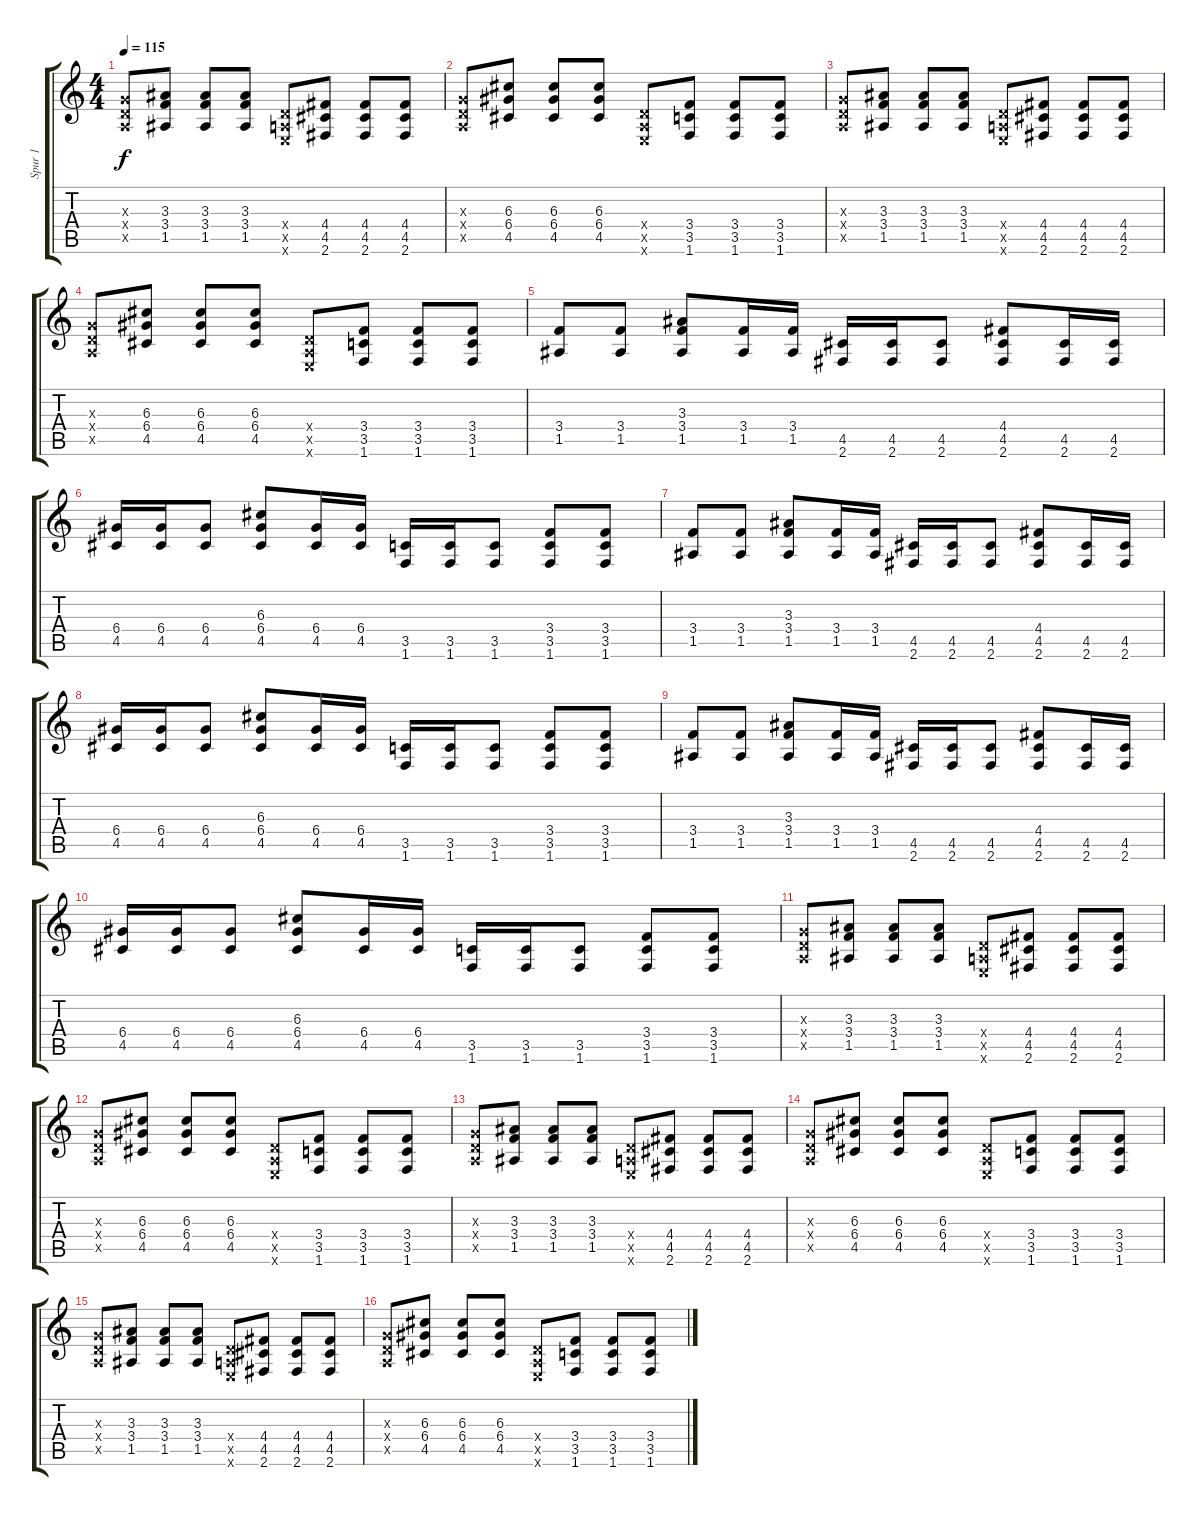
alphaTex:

\track ("Spur 1" "Spur 1") {instrument distortionguitar}
\staff {score tabs}
\tuning (E4 B3 G3 D3 A2 E2) {hide}
\ts (4 4)
\tempo 115
\clef g2
\ks c
(0.3{x} 0.4{x} 0.5{x}).8{dy f instrument distortionguitar} (3.3 3.4 1.5).8 (3.3 3.4 1.5).8 (3.3 3.4 1.5).8 (0.4{x} 0.5{x} 0.6{x}).8 (4.4 4.5 2.6).8 (4.4 4.5 2.6).8 (4.4 4.5 2.6).8 |
(0.3{x} 0.4{x} 0.5{x}).8 (6.3 6.4 4.5).8 (6.3 6.4 4.5).8 (6.3 6.4 4.5).8 (0.4{x} 0.5{x} 0.6{x}).8 (3.4 3.5 1.6).8 (3.4 3.5 1.6).8 (3.4 3.5 1.6).8 |
(0.3{x} 0.4{x} 0.5{x}).8 (3.3 3.4 1.5).8 (3.3 3.4 1.5).8 (3.3 3.4 1.5).8 (0.4{x} 0.5{x} 0.6{x}).8 (4.4 4.5 2.6).8 (4.4 4.5 2.6).8 (4.4 4.5 2.6).8 |
(0.3{x} 0.4{x} 0.5{x}).8 (6.3 6.4 4.5).8 (6.3 6.4 4.5).8 (6.3 6.4 4.5).8 (0.4{x} 0.5{x} 0.6{x}).8 (3.4 3.5 1.6).8 (3.4 3.5 1.6).8 (3.4 3.5 1.6).8 |
(3.4 1.5).8 (3.4 1.5).8 (3.3 3.4 1.5).8 (3.4 1.5).16 (3.4 1.5).16 (4.5 2.6).16 (4.5 2.6).16 (4.5 2.6).8 (4.4 4.5 2.6).8 (4.5 2.6).16 (4.5 2.6).16 |
(6.4 4.5).16 (6.4 4.5).16 (6.4 4.5).8 (6.3 6.4 4.5).8 (6.4 4.5).16 (6.4 4.5).16 (3.5 1.6).16 (3.5 1.6).16 (3.5 1.6).8 (3.4 3.5 1.6).8 (3.4 3.5 1.6).8 |
(3.4 1.5).8 (3.4 1.5).8 (3.3 3.4 1.5).8 (3.4 1.5).16 (3.4 1.5).16 (4.5 2.6).16 (4.5 2.6).16 (4.5 2.6).8 (4.4 4.5 2.6).8 (4.5 2.6).16 (4.5 2.6).16 |
(6.4 4.5).16 (6.4 4.5).16 (6.4 4.5).8 (6.3 6.4 4.5).8 (6.4 4.5).16 (6.4 4.5).16 (3.5 1.6).16 (3.5 1.6).16 (3.5 1.6).8 (3.4 3.5 1.6).8 (3.4 3.5 1.6).8 |
(3.4 1.5).8 (3.4 1.5).8 (3.3 3.4 1.5).8 (3.4 1.5).16 (3.4 1.5).16 (4.5 2.6).16 (4.5 2.6).16 (4.5 2.6).8 (4.4 4.5 2.6).8 (4.5 2.6).16 (4.5 2.6).16 |
(6.4 4.5).16 (6.4 4.5).16 (6.4 4.5).8 (6.3 6.4 4.5).8 (6.4 4.5).16 (6.4 4.5).16 (3.5 1.6).16 (3.5 1.6).16 (3.5 1.6).8 (3.4 3.5 1.6).8 (3.4 3.5 1.6).8 |
(0.3{x} 0.4{x} 0.5{x}).8 (3.3 3.4 1.5).8 (3.3 3.4 1.5).8 (3.3 3.4 1.5).8 (0.4{x} 0.5{x} 0.6{x}).8 (4.4 4.5 2.6).8 (4.4 4.5 2.6).8 (4.4 4.5 2.6).8 |
(0.3{x} 0.4{x} 0.5{x}).8 (6.3 6.4 4.5).8 (6.3 6.4 4.5).8 (6.3 6.4 4.5).8 (0.4{x} 0.5{x} 0.6{x}).8 (3.4 3.5 1.6).8 (3.4 3.5 1.6).8 (3.4 3.5 1.6).8 |
(0.3{x} 0.4{x} 0.5{x}).8 (3.3 3.4 1.5).8 (3.3 3.4 1.5).8 (3.3 3.4 1.5).8 (0.4{x} 0.5{x} 0.6{x}).8 (4.4 4.5 2.6).8 (4.4 4.5 2.6).8 (4.4 4.5 2.6).8 |
(0.3{x} 0.4{x} 0.5{x}).8 (6.3 6.4 4.5).8 (6.3 6.4 4.5).8 (6.3 6.4 4.5).8 (0.4{x} 0.5{x} 0.6{x}).8 (3.4 3.5 1.6).8 (3.4 3.5 1.6).8 (3.4 3.5 1.6).8 |
(0.3{x} 0.4{x} 0.5{x}).8 (3.3 3.4 1.5).8 (3.3 3.4 1.5).8 (3.3 3.4 1.5).8 (0.4{x} 0.5{x} 0.6{x}).8 (4.4 4.5 2.6).8 (4.4 4.5 2.6).8 (4.4 4.5 2.6).8 |
(0.3{x} 0.4{x} 0.5{x}).8 (6.3 6.4 4.5).8 (6.3 6.4 4.5).8 (6.3 6.4 4.5).8 (0.4{x} 0.5{x} 0.6{x}).8 (3.4 3.5 1.6).8 (3.4 3.5 1.6).8 (3.4 3.5 1.6).8
